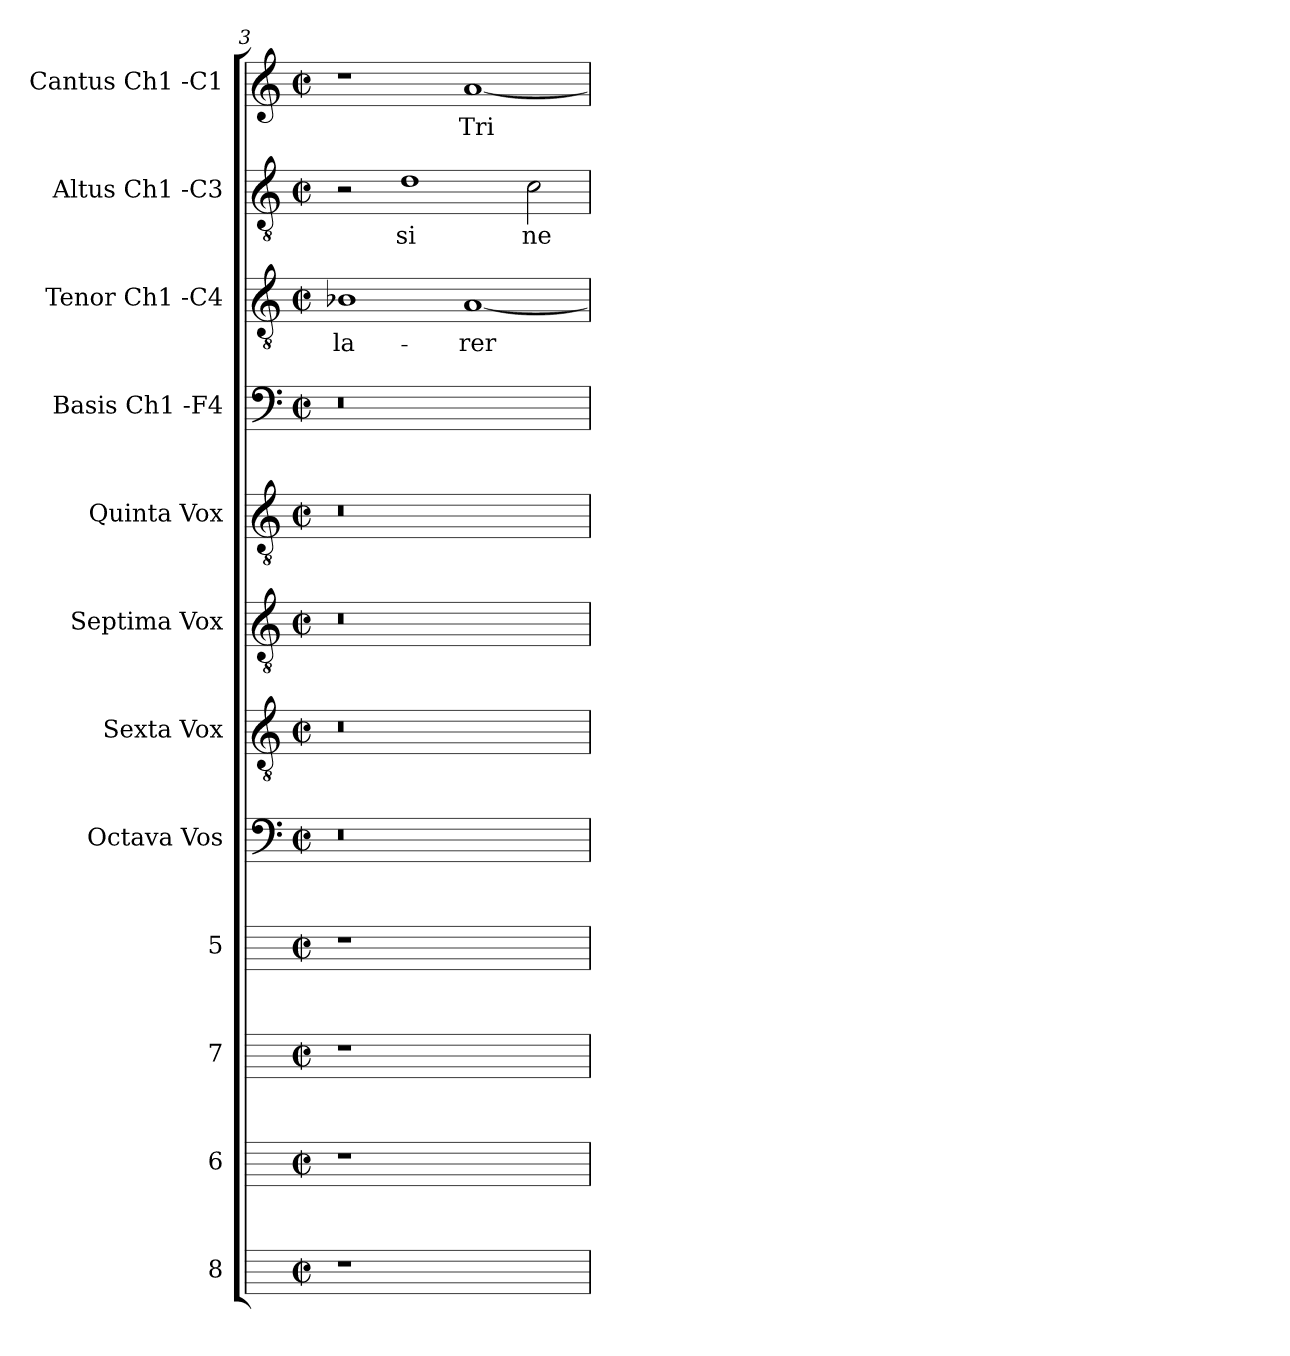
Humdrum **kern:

**kern	**kern	**kern	**kern	**kern	**kern	**kern	**kern	**kern	**kern	**text	**kern	**text	**kern	**text
*part12	*part11	*part10	*part9	*part8	*part7	*part6	*part5	*part4	*part3	*part3	*part2	*part2	*part1	*part1
*staff12	*staff11	*staff10	*staff9	*staff8	*staff7	*staff6	*staff5	*staff4	*staff3	*staff3	*staff2	*staff2	*staff1	*staff1
*I"8	*I"6	*I"7	*I"5	*I"Octava  Vos	*I"Sexta  Vox	*I"Septima  Vox	*I"Quinta  Vox	*I"Basis  Ch1 -F4	*I"Tenor  Ch1 -C4	*	*I"Altus  Ch1 -C3	*	*I"Cantus  Ch1 -C1	*
*	*	*	*	*	*	*	*	*I'B	*I'T	*	*I'A	*	*I'C	*
*	*	*	*	*clefF4	*clefGv2	*clefGv2	*clefGv2	*clefF4	*clefGv2	*	*clefGv2	*	*clefG2	*
*k[]	*k[]	*k[]	*k[]	*k[]	*k[]	*k[]	*k[]	*k[]	*k[]	*	*k[]	*	*k[]	*
*C:	*C:	*C:	*C:	*C:	*C:	*C:	*C:	*C:	*C:	*	*C:	*	*C:	*
*M2/2	*M2/2	*M2/2	*M2/2	*M2/2	*M2/2	*M2/2	*M2/2	*M2/2	*M2/2	*	*M2/2	*	*M2/2	*
*met(c|)	*met(c|)	*met(c|)	*met(c|)	*met(c|)	*met(c|)	*met(c|)	*met(c|)	*met(c|)	*met(c|)	*	*met(c|)	*	*met(c|)	*
=3	=3	=3	=3	=3	=3	=3	=3	=3	=3	=3	=3	=3	=3	=3
!	!	!	!	!	!	!	!	!	!	!LO:LY:b:cj	!	!	!	!
1r	1r	1r	1r	0r	0r	0r	0r	0r	1B-X	-la-	2r	.	1r	.
!	!	!	!	!	!	!	!	!	!	!	!	!LO:LY:b:cj	!	!
.	.	.	.	.	.	.	.	.	.	.	1d	si	.	.
!	!	!	!	!	!	!	!	!	!	!LO:LY:b:cj	!	!	!	!LO:LY:b:cj
1ryy	1ryy	1ryy	1ryy	.	.	.	.	.	[<1A	-rer	.	.	[<1a	Tri-
!	!	!	!	!	!	!	!	!	!	!	!	!LO:LY:b:cj	!	!
.	.	.	.	.	.	.	.	.	.	.	2c\	ne-	.	.
=	=	=	=	=	=	=	=	=	=	=	=	=	=	=
*-	*-	*-	*-	*-	*-	*-	*-	*-	*-	*-	*-	*-	*-	*-
